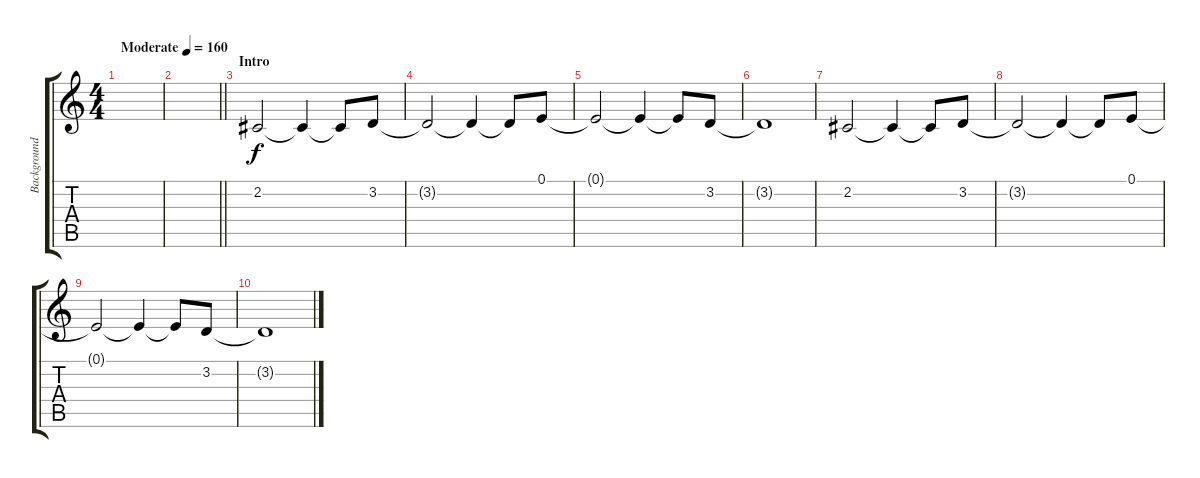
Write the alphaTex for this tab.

\track ("Background 1" "Background") {instrument musicbox}
\staff {score tabs}
\tuning (E4 B3 G3 D3 A2 E2) {hide}
\ts (4 4)
\tempo (160 "Moderate")
\clef g2
\ks c
|
\barLineRight lightlight
|
\section ("" "Intro")
2.2.2 2.2{t}.4 2.2{t}.8 3.2.8 |
3.2{t}.2 3.2{t}.4 3.2{t}.8 0.1.8 |
0.1{t}.2 0.1{t}.4 0.1{t}.8 3.2.8 |
3.2{t}.1 |
2.2.2 2.2{t}.4 2.2{t}.8 3.2.8 |
3.2{t}.2 3.2{t}.4 3.2{t}.8 0.1.8 |
0.1{t}.2 0.1{t}.4 0.1{t}.8 3.2.8 |
3.2{t}.1
